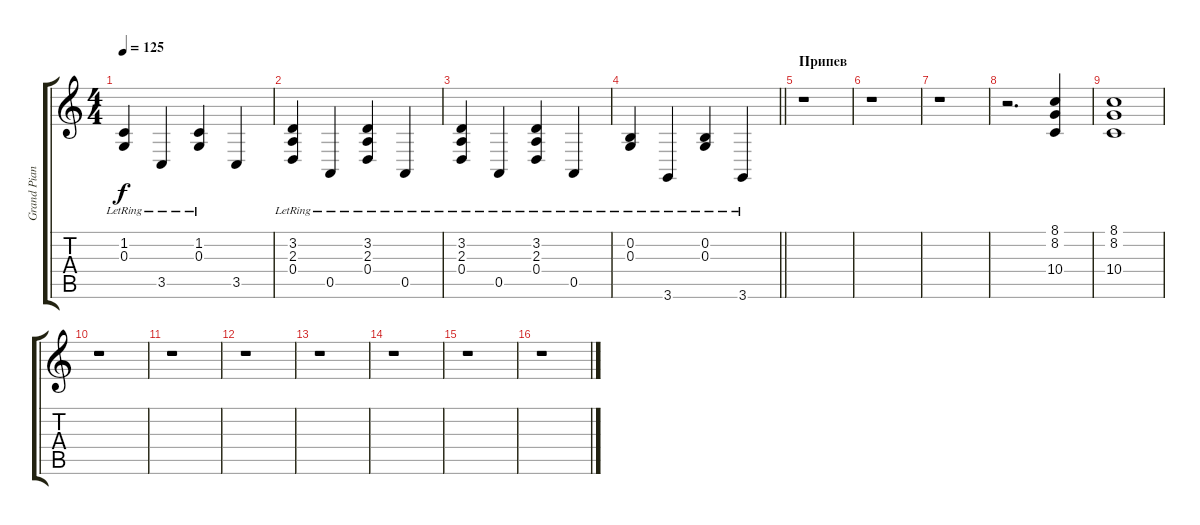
\track ("Grand Piano" "Grand Pian") {instrument acousticgrandpiano}
\staff {score tabs}
\tuning (E4 B3 G3 D3 A2 E2) {hide}
\ts (4 4)
\tempo 125
\clef g2
\ks c
(1.2{lr} 0.3{lr}).4{dy f} 3.5{lr}.4 (1.2{lr} 0.3{lr}).4 3.5.4 |
(3.2{lr} 2.3{lr} 0.4{lr}).4 0.5{lr}.4 (3.2{lr} 2.3{lr} 0.4{lr}).4 0.5{lr}.4 |
(3.2{lr} 2.3{lr} 0.4{lr}).4 0.5{lr}.4 (3.2{lr} 2.3{lr} 0.4{lr}).4 0.5{lr}.4 |
\barLineRight lightlight
(0.2{lr} 0.3{lr}).4 3.6{lr}.4 (0.2{lr} 0.3{lr}).4 3.6{lr}.4 |
\section ("" "Припев")
r.1 |
r.1 |
r.1 |
r.2{d} (8.1 8.2 10.4).4{volume 11 instrument orchestrahit} |
(8.1 8.2 10.4).1 |
r.1 |
r.1 |
r.1 |
r.1 |
r.1 |
r.1 |
r.1
